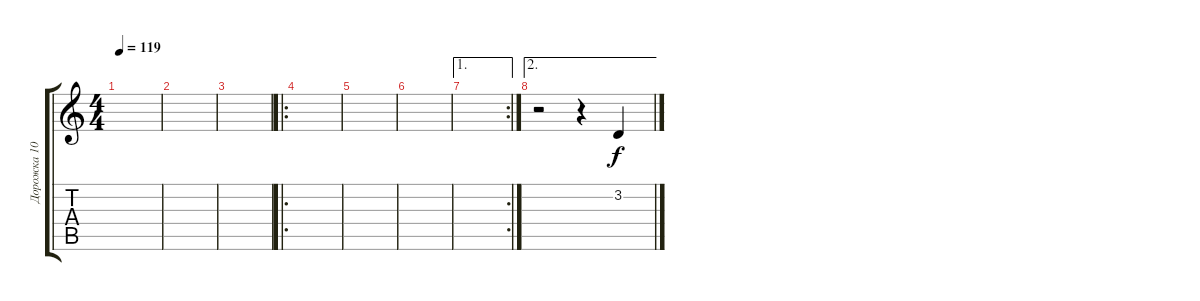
\track ("Дорожка 10" "Дорожка 10") {instrument reversecymbal}
\staff {score tabs}
\tuning (E4 B3 G3 D3 A2 E2) {hide}
\ts (4 4)
\tempo 119
\clef g2
\ks c
|
|
|
\ro
|
|
|
\ae 1
\rc 2
|
\ae 2
r.2 r.4 3.2.4
